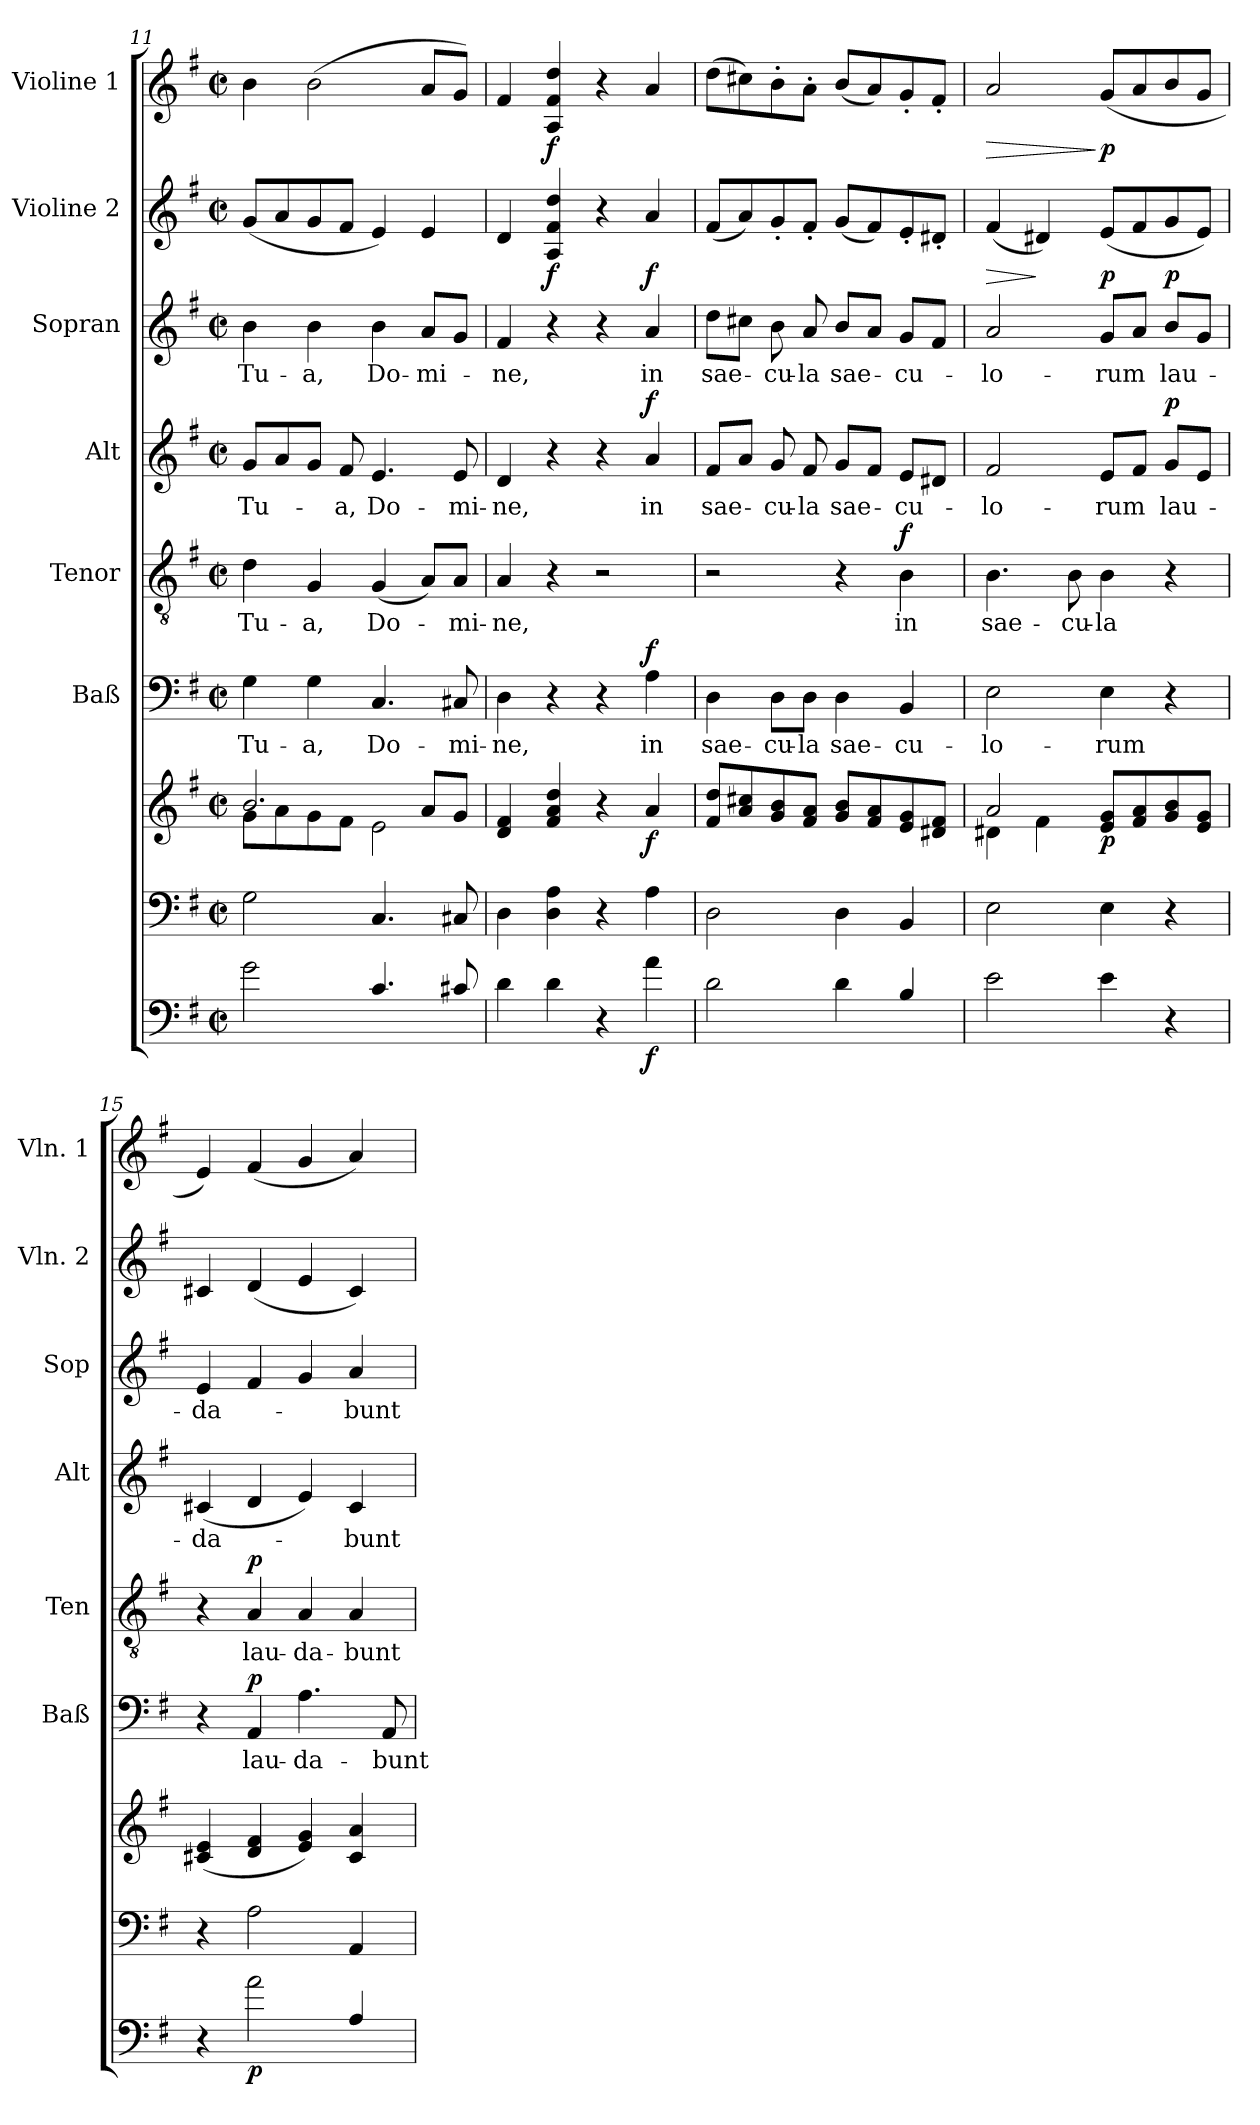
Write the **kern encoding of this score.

**kern	**dynam	**kern	**kern	**dynam	**kern	**text	**dynam	**kern	**text	**dynam	**kern	**text	**dynam	**kern	**text	**dynam	**kern	**dynam	**kern	**dynam
*part8	*part8	*part7	*part7	*part7	*part6	*part6	*part6	*part5	*part5	*part5	*part4	*part4	*part4	*part3	*part3	*part3	*part2	*part2	*part1	*part1
*staff9	*staff9	*staff8	*staff7	*staff7/8	*staff6	*staff6	*staff6	*staff5	*staff5	*staff5	*staff4	*staff4	*staff4	*staff3	*staff3	*staff3	*staff2	*staff2	*staff1	*staff1
*	*	*	*	*	*I"Baß	*	*	*I"Tenor	*	*	*I"Alt	*	*	*I"Sopran	*	*	*I"Violine 2	*	*I"Violine 1	*
*	*	*	*	*	*I'Baß	*	*	*I'Ten	*	*	*I'Alt	*	*	*I'Sop	*	*	*I'Vln. 2	*	*I'Vln. 1	*
!!LO:PB:g=z
*clefF4	*	*clefF4	*clefG2	*	*clefF4	*	*	*clefGv2	*	*	*clefG2	*	*	*clefG2	*	*	*clefG2	*	*clefG2	*
*ITrd7c12	*	*	*	*	*	*	*	*	*	*	*	*	*	*	*	*	*	*	*	*
*k[f#]	*	*k[f#]	*k[f#]	*	*k[f#]	*	*	*k[f#]	*	*	*k[f#]	*	*	*k[f#]	*	*	*k[f#]	*	*k[f#]	*
*G:	*	*G:	*G:	*	*G:	*	*	*G:	*	*	*G:	*	*	*G:	*	*	*G:	*	*G:	*
*M2/2	*	*M2/2	*M2/2	*	*M2/2	*	*	*M2/2	*	*	*M2/2	*	*	*M2/2	*	*	*M2/2	*	*M2/2	*
*met(c|)	*	*met(c|)	*met(c|)	*	*met(c|)	*	*	*met(c|)	*	*	*met(c|)	*	*	*met(c|)	*	*	*met(c|)	*	*met(c|)	*
=11	=11	=11	=11	=11	=11	=11	=11	=11	=11	=11	=11	=11	=11	=11	=11	=11	=11	=11	=11	=11
*	*	*	*^	*	*	*	*	*	*	*	*	*	*	*	*	*	*	*	*	*
!	!	!	!	!	!	!	!LO:LY:b	!	!	!LO:LY:b	!	!	!LO:LY:b	!	!	!LO:LY:b	!	!	!	!	!
2G\	.	2G\	2.b/	8g\L	.	4G\	Tu-	.	4d\	Tu-	.	8g/L	Tu-	.	4b\	Tu-	.	(<8g/L	.	4b\	.
.	.	.	.	8a\	.	.	.	.	.	.	.	8a/	.	.	.	.	.	8a/	.	.	.
!	!	!	!	!	!	!	!LO:LY:b	!	!	!LO:LY:b	!	!	!	!	!	!LO:LY:b	!	!	!	!	!
.	.	.	.	8g\	.	4G\	-a,	.	4G/	-a,	.	8g/J	.	.	4b\	-a,	.	8g/	.	(<2b\	.
!	!	!	!	!	!	!	!	!	!	!	!	!	!LO:LY:b	!	!	!	!	!	!	!	!
.	.	.	.	8f#\J	.	.	.	.	.	.	.	8f#/	-a,	.	.	.	.	8f#/J	.	.	.
!	!	!	!	!	!	!	!LO:LY:b	!	!	!LO:LY:b	!	!	!LO:LY:b	!	!	!LO:LY:b	!	!	!	!	!
4.C/	.	4.C/	.	2e\	.	4.C/	Do-	.	(<4G/	Do-	.	4.e/	Do-	.	4b\	Do-	.	4e/)	.	.	.
!	!	!	!	!	!	!	!	!	!	!	!	!	!	!	!	!LO:LY:b	!	!	!	!	!
.	.	.	8a/L	.	.	.	.	.	8A/L)	.	.	.	.	.	8a/L	-mi-	.	4e/	.	8a/L	.
!	!	!	!	!	!	!	!LO:LY:b	!	!	!LO:LY:b	!	!	!LO:LY:b	!	!	!	!	!	!	!	!
8C#X/	.	8C#X/	8g/J	.	.	8C#X/	-mi-	.	8A/J	-mi-	.	8e/	-mi-	.	8g/J	.	.	.	.	8g/J)	.
*	*	*	*v	*v	*	*	*	*	*	*	*	*	*	*	*	*	*	*	*	*	*
=12	=12	=12	=12	=12	=12	=12	=12	=12	=12	=12	=12	=12	=12	=12	=12	=12	=12	=12	=12	=12
!	!	!	!	!	!	!LO:LY:b	!	!	!LO:LY:b	!	!	!LO:LY:b	!	!	!LO:LY:b	!	!	!	!	!
4D\	.	4D\	4d/ 4f#/	.	4D\	-ne,	.	4A/	-ne,	.	4d/	-ne,	.	4f#/	-ne,	.	4d/	.	4f#/	.
!	!	!	!	!	!	!	!	!	!	!	!	!	!	!	!	!	!	!LO:DY:b	!	!LO:DY:b
4D\	.	4D\ 4A\	4f#/ 4a/ 4dd/	.	4r	.	.	4r	.	.	4r	.	.	4r	.	.	4A/ 4f#/ 4dd/	f	4A/ 4f#/ 4dd/	f
4r	.	4r	4r	.	4r	.	.	2r	.	.	4r	.	.	4r	.	.	4r	.	4r	.
!	!LO:DY:b	!	!	!LO:DY:b	!	!LO:LY:b	!LO:DY:a	!	!	!	!	!LO:LY:b	!LO:DY:a	!	!LO:LY:b	!LO:DY:a	!	!	!	!
4A\	f	4A\	4a/	f	4A\	in	f	.	.	.	4a/	in	f	4a/	in	f	4a/	.	4a/	.
=13	=13	=13	=13	=13	=13	=13	=13	=13	=13	=13	=13	=13	=13	=13	=13	=13	=13	=13	=13	=13
!	!	!	!	!	!	!LO:LY:b	!	!	!	!	!	!LO:LY:b	!	!	!LO:LY:b	!	!	!	!	!
2D\	.	2D\	8f#/ 8dd/L	.	4D\	sae-	.	2r	.	.	8f#/L	sae-	.	8dd\L	sae-	.	(<8f#/L	.	(>8dd\L	.
.	.	.	8a/ 8cc#X/	.	.	.	.	.	.	.	8a/J	.	.	8cc#X\J	.	.	8a/)	.	8cc#X\)	.
!	!	!	!	!	!	!LO:LY:b	!	!	!	!	!	!LO:LY:b	!	!	!LO:LY:b	!	!	!	!	!
.	.	.	8g/ 8b/	.	8D\L	-cu-	.	.	.	.	8g/	-cu-	.	8b\	-cu-	.	8g'</	.	8b'>\	.
!	!	!	!	!	!	!LO:LY:b	!	!	!	!	!	!LO:LY:b	!	!	!LO:LY:b	!	!	!	!	!
.	.	.	8f#/ 8a/J	.	8D\J	-la	.	.	.	.	8f#/	-la	.	8a/	-la	.	8f#'</J	.	8a'>\J	.
!	!	!	!	!	!	!LO:LY:b	!	!	!	!	!	!LO:LY:b	!	!	!LO:LY:b	!	!	!	!	!
4D\	.	4D\	8g/ 8b/L	.	4D\	sae-	.	4r	.	.	8g/L	sae-	.	8b/L	sae-	.	(<8g/L	.	(<8b/L	.
.	.	.	8f#/ 8a/	.	.	.	.	.	.	.	8f#/J	.	.	8a/J	.	.	8f#/)	.	8a/)	.
!	!	!	!	!	!	!LO:LY:b	!	!	!LO:LY:b	!LO:DY:a	!	!LO:LY:b	!	!	!LO:LY:b	!	!	!	!	!
4BB/	.	4BB/	8e/ 8g/	.	4BB/	-cu-	.	4B\	in	f	8e/L	-cu-	.	8g/L	-cu-	.	8e'</	.	8g'</	.
.	.	.	8d#X/ 8f#/J	.	.	.	.	.	.	.	8d#X/J	.	.	8f#/J	.	.	8d#X'</J	.	8f#'</J	.
=14	=14	=14	=14	=14	=14	=14	=14	=14	=14	=14	=14	=14	=14	=14	=14	=14	=14	=14	=14	=14
*	*	*	*^	*	*	*	*	*	*	*	*	*	*	*	*	*	*	*	*	*
!	!	!	!	!	!	!	!LO:LY:b	!	!	!LO:LY:b	!	!	!LO:LY:b	!	!	!LO:LY:b	!	!	!LO:HP:b	!	!LO:HP:b
2E\	.	2E\	2a/	4d#X\	.	2E\	-lo-	.	4.B\	sae-	.	2f#/	-lo-	.	2a/	-lo-	.	(<4f#/	>	2a/	>
.	.	.	.	4f#\	.	.	.	.	.	.	.	.	.	.	.	.	.	4d#X/)	]	.	.
!	!	!	!	!	!	!	!	!	!	!LO:LY:b	!	!	!	!	!	!	!	!	!	!	!
.	.	.	.	.	.	.	.	.	8B\	-cu-	.	.	.	.	.	.	.	.	.	.	.
!	!	!	!	!	!LO:DY:b	!	!LO:LY:b	!	!	!LO:LY:b	!	!	!LO:LY:b	!	!	!LO:LY:b	!	!	!LO:DY:b	!	!LO:DY:n=1:b
4E\	.	4E\	8e/ 8g/L	2ryy	p	4E\	-rum	.	4B\	-la	.	8e/L	-rum	.	8g/L	-rum	.	(<8e/L	p	(<8g/L	] p
.	.	.	8f#/ 8a/	.	.	.	.	.	.	.	.	8f#/J	.	.	8a/J	.	.	8f#/	.	8a/	.
!	!	!	!	!	!	!	!	!	!	!	!	!	!LO:LY:b	!LO:DY:a	!	!LO:LY:b	!LO:DY:a	!	!	!	!
4r	.	4r	8g/ 8b/	.	.	4r	.	.	4r	.	.	8g/L	lau-	p	8b/L	lau-	p	8g/	.	8b/	.
.	.	.	8e/ 8g/J	.	.	.	.	.	.	.	.	8e/J	.	.	8g/J	.	.	8e/J)	.	8g/J	.
*	*	*	*v	*v	*	*	*	*	*	*	*	*	*	*	*	*	*	*	*	*	*
!!LO:PB:g=z
=15	=15	=15	=15	=15	=15	=15	=15	=15	=15	=15	=15	=15	=15	=15	=15	=15	=15	=15	=15	=15
!	!	!	!	!	!	!	!	!	!	!	!	!LO:LY:b	!	!	!LO:LY:b	!	!	!	!	!
4r	.	4r	(<4c#X/ 4e/	.	4r	.	.	4r	.	.	(<4c#X/	-da-	.	4e/	-da-	.	4c#X/	.	4e/)	.
!	!LO:DY:b	!	!	!	!	!LO:LY:b	!LO:DY:a	!	!LO:LY:b	!LO:DY:a	!	!	!	!	!	!	!	!	!	!
2A\	p	2A\	4d/ 4f#/	.	4AA/	lau-	p	4A/	lau-	p	4d/	.	.	4f#/	.	.	(<4d/	.	(<4f#/	.
!	!	!	!	!	!	!LO:LY:b	!	!	!LO:LY:b	!	!	!	!	!	!	!	!	!	!	!
.	.	.	4e/ 4g/)	.	4.A\	-da-	.	4A/	-da-	.	4e/)	.	.	4g/	.	.	4e/	.	4g/	.
!	!	!	!	!	!	!	!	!	!LO:LY:b	!	!	!LO:LY:b	!	!	!LO:LY:b	!	!	!	!	!
4AA/	.	4AA/	4c#/ 4a/	.	.	.	.	4A/	-bunt	.	4c#/	-bunt	.	4a/	-bunt	.	4c#/)	.	4a/)	.
!	!	!	!	!	!	!LO:LY:b	!	!	!	!	!	!	!	!	!	!	!	!	!	!
.	.	.	.	.	8AA/	-bunt	.	.	.	.	.	.	.	.	.	.	.	.	.	.
=	=	=	=	=	=	=	=	=	=	=	=	=	=	=	=	=	=	=	=	=
*-	*-	*-	*-	*-	*-	*-	*-	*-	*-	*-	*-	*-	*-	*-	*-	*-	*-	*-	*-	*-
